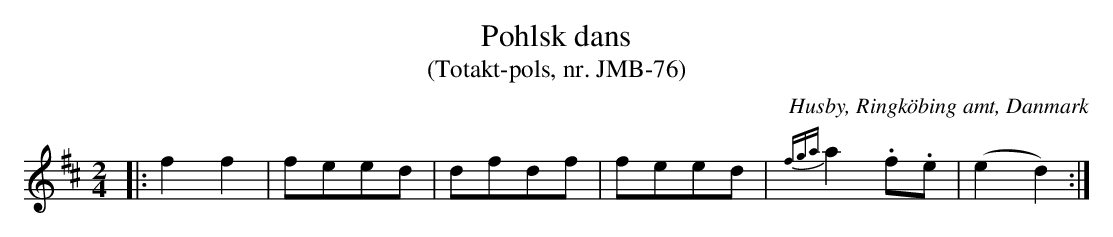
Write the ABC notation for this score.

X:1
T:Pohlsk dans
T:(Totakt-pols, nr. JMB-76)
O:Husby, Ringköbing amt, Danmark
M:2/4
L:1/8
K:D
|: f2 f2 | feed | dfdf | feed | {fga}a2 .f.e | (e2 d2) :|
